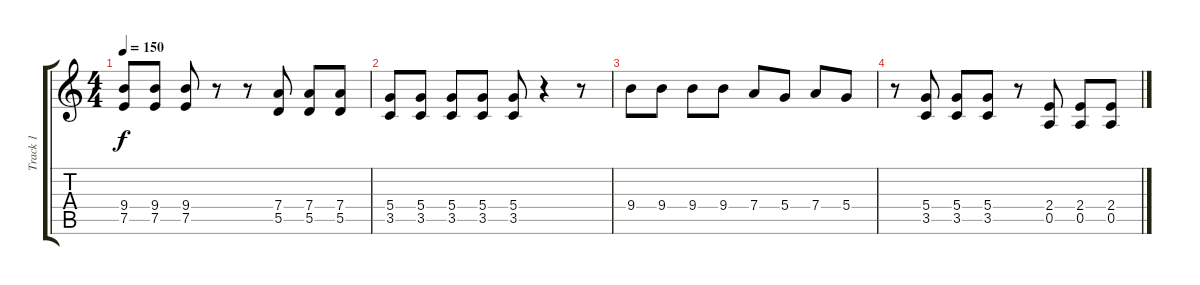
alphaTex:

\track ("Track 1" "Track 1") {instrument overdrivenguitar}
\staff {score tabs}
\tuning (E4 B3 G3 D3 A2 D2) {hide}
\ts (4 4)
\tempo 150
\clef g2
\ks c
(9.4 7.5).8{dy f} (9.4 7.5).8 (9.4 7.5).8 r.8 r.8 (7.4 5.5).8 (7.4 5.5).8 (7.4 5.5).8 |
(5.4 3.5).8 (5.4 3.5).8 (5.4 3.5).8 (5.4 3.5).8 (5.4 3.5).8 r.4 r.8 |
9.4.8 9.4.8 9.4.8 9.4.8 7.4.8 5.4.8 7.4.8 5.4.8 |
r.8 (5.4 3.5).8 (5.4 3.5).8 (5.4 3.5).8 r.8 (2.4 0.5).8 (2.4 0.5).8 (2.4 0.5).8
